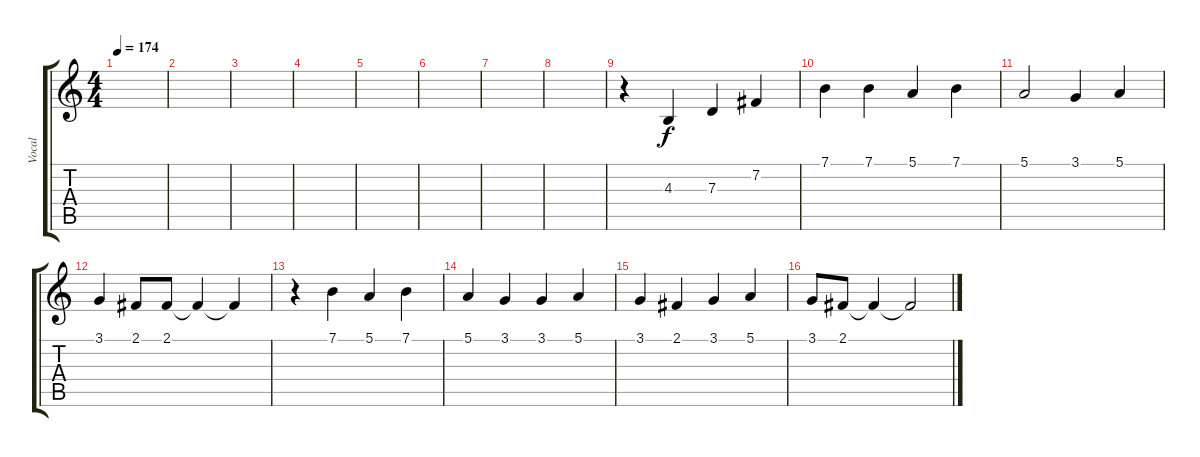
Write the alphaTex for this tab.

\track ("Vocal" "Vocal") {instrument flute}
\staff {score tabs}
\tuning (E4 B3 G3 D3 A2 E2) {hide}
\ts (4 4)
\tempo 174
\clef g2
\ks c
|
|
|
|
|
|
|
|
r.4 4.3.4 7.3.4 7.2.4 |
7.1.4 7.1.4 5.1.4 7.1.4 |
5.1.2 3.1.4 5.1.4 |
3.1.4 2.1.8 2.1.8 2.1{t}.4 2.1{t}.4 |
r.4 7.1.4 5.1.4 7.1.4 |
5.1.4 3.1.4 3.1.4 5.1.4 |
3.1.4 2.1.4 3.1.4 5.1.4 |
3.1.8 2.1.8 2.1{t}.4 2.1{t}.2
